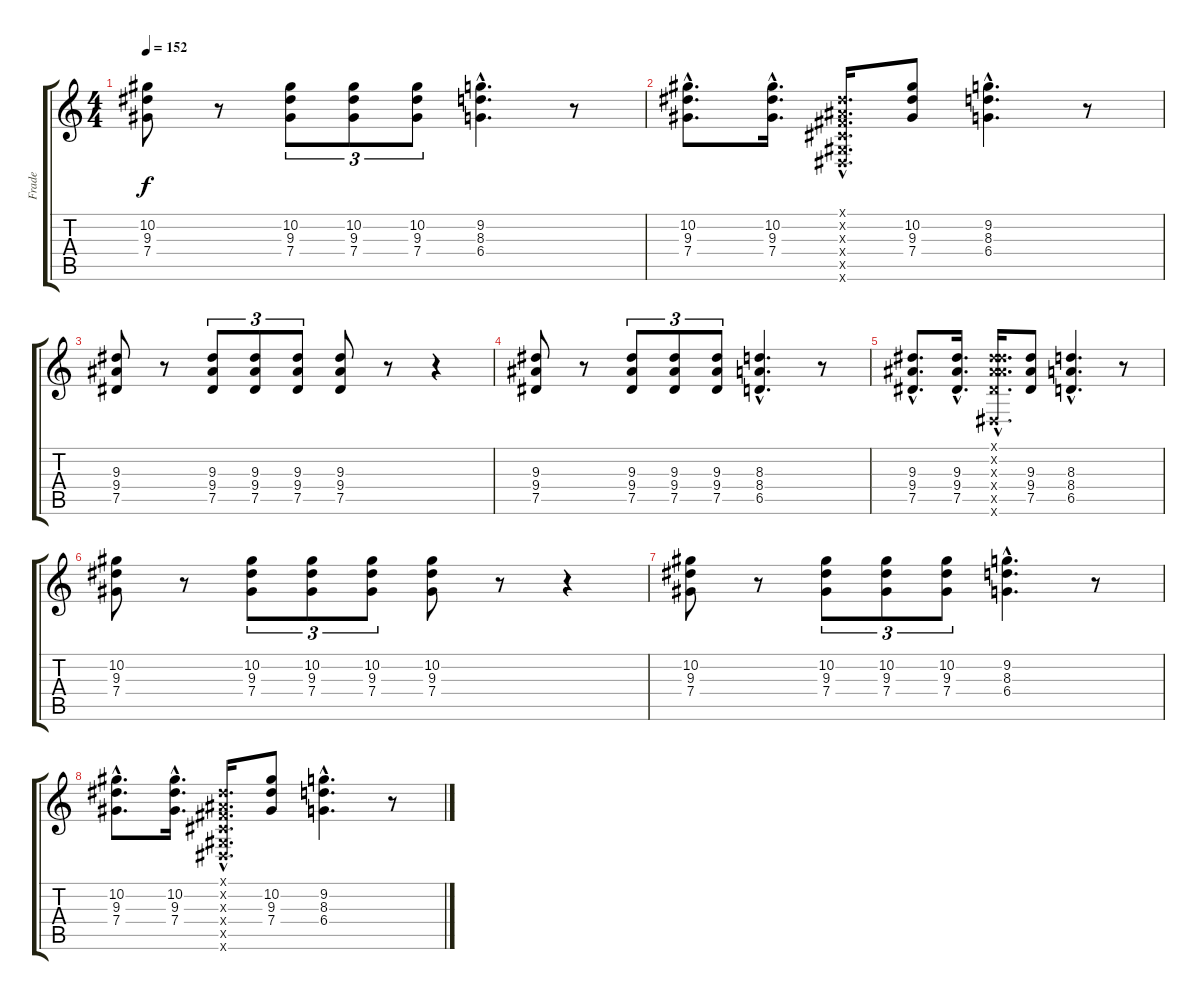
\track ("Frade" "Frade") {instrument distortionguitar}
\staff {score tabs}
\tuning (Eb4 Bb3 Gb3 Db3 Ab2 Eb2) {hide}
\ts (4 4)
\tempo 152
\clef g2
\ks c
(10.2 9.3 7.4).8{dy f} r.8 (10.2 9.3 7.4).8{tu (3 2)} (10.2 9.3 7.4).8{tu (3 2)} (10.2 9.3 7.4).8{tu (3 2)} (9.2{hac} 8.3{hac} 6.4{hac}).4{d} r.8 |
(10.2{hac} 9.3{hac} 7.4{hac}).8{d} (10.2{hac} 9.3{hac} 7.4{hac}).16{d} (0.1{hac x} 0.2{hac x} 0.3{hac x} 0.4{hac x} 0.5{hac x} 0.6{hac x}).16{d} (10.2 9.3 7.4).8 (9.2{hac} 8.3{hac} 6.4{hac}).4{d} r.8 |
(9.3 9.4 7.5).8 r.8 (9.3 9.4 7.5).8{tu (3 2)} (9.3 9.4 7.5).8{tu (3 2)} (9.3 9.4 7.5).8{tu (3 2)} (9.3 9.4 7.5).8 r.8 r.4 |
(9.3 9.4 7.5).8 r.8 (9.3 9.4 7.5).8{tu (3 2)} (9.3 9.4 7.5).8{tu (3 2)} (9.3 9.4 7.5).8{tu (3 2)} (8.3{hac} 8.4{hac} 6.5{hac}).4{d} r.8 |
(9.3{hac} 9.4{hac} 7.5{hac}).8{d} (9.3{hac} 9.4{hac} 7.5{hac}).16{d} (0.1{hac x} 0.2{hac x} 9.3{hac x} 9.4{hac x} 7.5{hac x} 0.6{hac x}).16{d} (9.3 9.4 7.5).8 (8.3{hac} 8.4{hac} 6.5{hac}).4{d} r.8 |
(10.2 9.3 7.4).8 r.8 (10.2 9.3 7.4).8{tu (3 2)} (10.2 9.3 7.4).8{tu (3 2)} (10.2 9.3 7.4).8{tu (3 2)} (10.2 9.3 7.4).8 r.8 r.4 |
(10.2 9.3 7.4).8 r.8 (10.2 9.3 7.4).8{tu (3 2)} (10.2 9.3 7.4).8{tu (3 2)} (10.2 9.3 7.4).8{tu (3 2)} (9.2{hac} 8.3{hac} 6.4{hac}).4{d} r.8 |
(10.2{hac} 9.3{hac} 7.4{hac}).8{d} (10.2{hac} 9.3{hac} 7.4{hac}).16{d} (0.1{hac x} 0.2{hac x} 0.3{hac x} 0.4{hac x} 0.5{hac x} 0.6{hac x}).16{d} (10.2 9.3 7.4).8 (9.2{hac} 8.3{hac} 6.4{hac}).4{d} r.8
